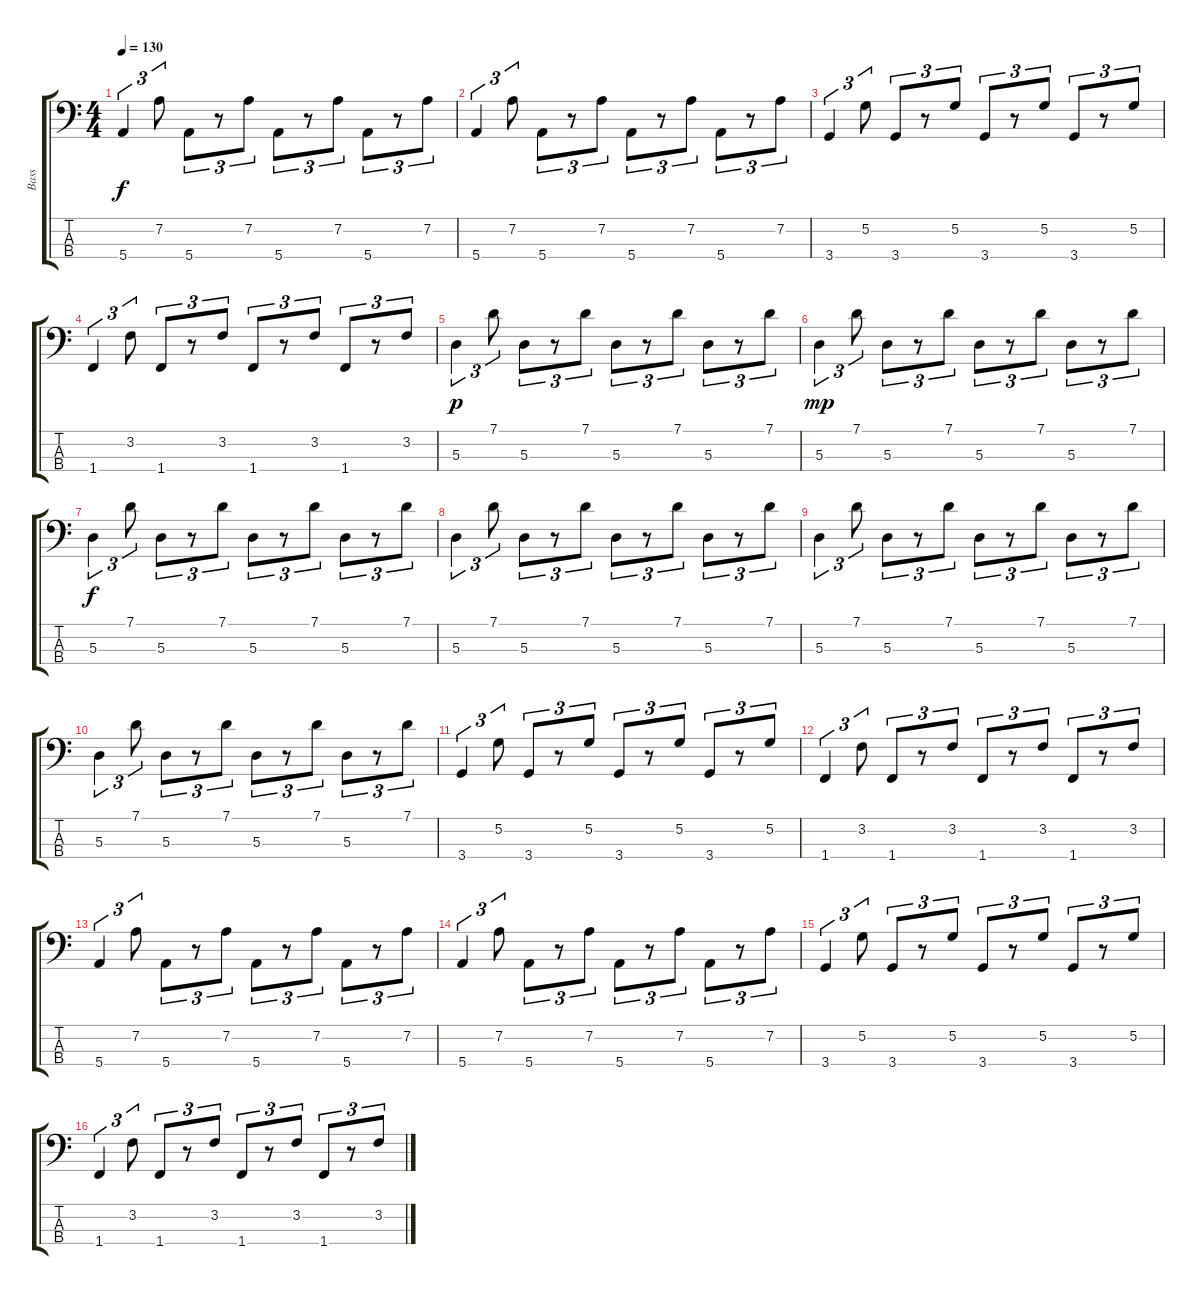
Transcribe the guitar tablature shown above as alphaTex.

\track ("Bass" "Bass") {instrument synthbass1}
\staff {score tabs}
\tuning (G2 D2 A1 E1) {hide}
\ts (4 4)
\tempo 130
\clef f4
\ks c
5.4.4{tu (3 2) dy f} 7.2.8{tu (3 2)} 5.4.8{tu (3 2)} r.8{tu (3 2)} 7.2.8{tu (3 2)} 5.4.8{tu (3 2)} r.8{tu (3 2)} 7.2.8{tu (3 2)} 5.4.8{tu (3 2)} r.8{tu (3 2)} 7.2.8{tu (3 2)} |
5.4.4{tu (3 2)} 7.2.8{tu (3 2)} 5.4.8{tu (3 2)} r.8{tu (3 2)} 7.2.8{tu (3 2)} 5.4.8{tu (3 2)} r.8{tu (3 2)} 7.2.8{tu (3 2)} 5.4.8{tu (3 2)} r.8{tu (3 2)} 7.2.8{tu (3 2)} |
3.4.4{tu (3 2)} 5.2.8{tu (3 2)} 3.4.8{tu (3 2)} r.8{tu (3 2)} 5.2.8{tu (3 2)} 3.4.8{tu (3 2)} r.8{tu (3 2)} 5.2.8{tu (3 2)} 3.4.8{tu (3 2)} r.8{tu (3 2)} 5.2.8{tu (3 2)} |
1.4.4{tu (3 2)} 3.2.8{tu (3 2)} 1.4.8{tu (3 2)} r.8{tu (3 2)} 3.2.8{tu (3 2)} 1.4.8{tu (3 2)} r.8{tu (3 2)} 3.2.8{tu (3 2)} 1.4.8{tu (3 2)} r.8{tu (3 2)} 3.2.8{tu (3 2)} |
5.3.4{tu (3 2) dy p} 7.1.8{tu (3 2)} 5.3.8{tu (3 2)} r.8{tu (3 2)} 7.1.8{tu (3 2)} 5.3.8{tu (3 2)} r.8{tu (3 2)} 7.1.8{tu (3 2)} 5.3.8{tu (3 2)} r.8{tu (3 2)} 7.1.8{tu (3 2)} |
5.3.4{tu (3 2) dy mp} 7.1.8{tu (3 2)} 5.3.8{tu (3 2)} r.8{tu (3 2)} 7.1.8{tu (3 2)} 5.3.8{tu (3 2)} r.8{tu (3 2)} 7.1.8{tu (3 2)} 5.3.8{tu (3 2)} r.8{tu (3 2)} 7.1.8{tu (3 2)} |
5.3.4{tu (3 2) dy f} 7.1.8{tu (3 2)} 5.3.8{tu (3 2)} r.8{tu (3 2)} 7.1.8{tu (3 2)} 5.3.8{tu (3 2)} r.8{tu (3 2)} 7.1.8{tu (3 2)} 5.3.8{tu (3 2)} r.8{tu (3 2)} 7.1.8{tu (3 2)} |
5.3.4{tu (3 2)} 7.1.8{tu (3 2)} 5.3.8{tu (3 2)} r.8{tu (3 2)} 7.1.8{tu (3 2)} 5.3.8{tu (3 2)} r.8{tu (3 2)} 7.1.8{tu (3 2)} 5.3.8{tu (3 2)} r.8{tu (3 2)} 7.1.8{tu (3 2)} |
5.3.4{tu (3 2)} 7.1.8{tu (3 2)} 5.3.8{tu (3 2)} r.8{tu (3 2)} 7.1.8{tu (3 2)} 5.3.8{tu (3 2)} r.8{tu (3 2)} 7.1.8{tu (3 2)} 5.3.8{tu (3 2)} r.8{tu (3 2)} 7.1.8{tu (3 2)} |
5.3.4{tu (3 2)} 7.1.8{tu (3 2)} 5.3.8{tu (3 2)} r.8{tu (3 2)} 7.1.8{tu (3 2)} 5.3.8{tu (3 2)} r.8{tu (3 2)} 7.1.8{tu (3 2)} 5.3.8{tu (3 2)} r.8{tu (3 2)} 7.1.8{tu (3 2)} |
3.4.4{tu (3 2)} 5.2.8{tu (3 2)} 3.4.8{tu (3 2)} r.8{tu (3 2)} 5.2.8{tu (3 2)} 3.4.8{tu (3 2)} r.8{tu (3 2)} 5.2.8{tu (3 2)} 3.4.8{tu (3 2)} r.8{tu (3 2)} 5.2.8{tu (3 2)} |
1.4.4{tu (3 2)} 3.2.8{tu (3 2)} 1.4.8{tu (3 2)} r.8{tu (3 2)} 3.2.8{tu (3 2)} 1.4.8{tu (3 2)} r.8{tu (3 2)} 3.2.8{tu (3 2)} 1.4.8{tu (3 2)} r.8{tu (3 2)} 3.2.8{tu (3 2)} |
5.4.4{tu (3 2)} 7.2.8{tu (3 2)} 5.4.8{tu (3 2)} r.8{tu (3 2)} 7.2.8{tu (3 2)} 5.4.8{tu (3 2)} r.8{tu (3 2)} 7.2.8{tu (3 2)} 5.4.8{tu (3 2)} r.8{tu (3 2)} 7.2.8{tu (3 2)} |
5.4.4{tu (3 2)} 7.2.8{tu (3 2)} 5.4.8{tu (3 2)} r.8{tu (3 2)} 7.2.8{tu (3 2)} 5.4.8{tu (3 2)} r.8{tu (3 2)} 7.2.8{tu (3 2)} 5.4.8{tu (3 2)} r.8{tu (3 2)} 7.2.8{tu (3 2)} |
3.4.4{tu (3 2)} 5.2.8{tu (3 2)} 3.4.8{tu (3 2)} r.8{tu (3 2)} 5.2.8{tu (3 2)} 3.4.8{tu (3 2)} r.8{tu (3 2)} 5.2.8{tu (3 2)} 3.4.8{tu (3 2)} r.8{tu (3 2)} 5.2.8{tu (3 2)} |
1.4.4{tu (3 2)} 3.2.8{tu (3 2)} 1.4.8{tu (3 2)} r.8{tu (3 2)} 3.2.8{tu (3 2)} 1.4.8{tu (3 2)} r.8{tu (3 2)} 3.2.8{tu (3 2)} 1.4.8{tu (3 2)} r.8{tu (3 2)} 3.2.8{tu (3 2)}
